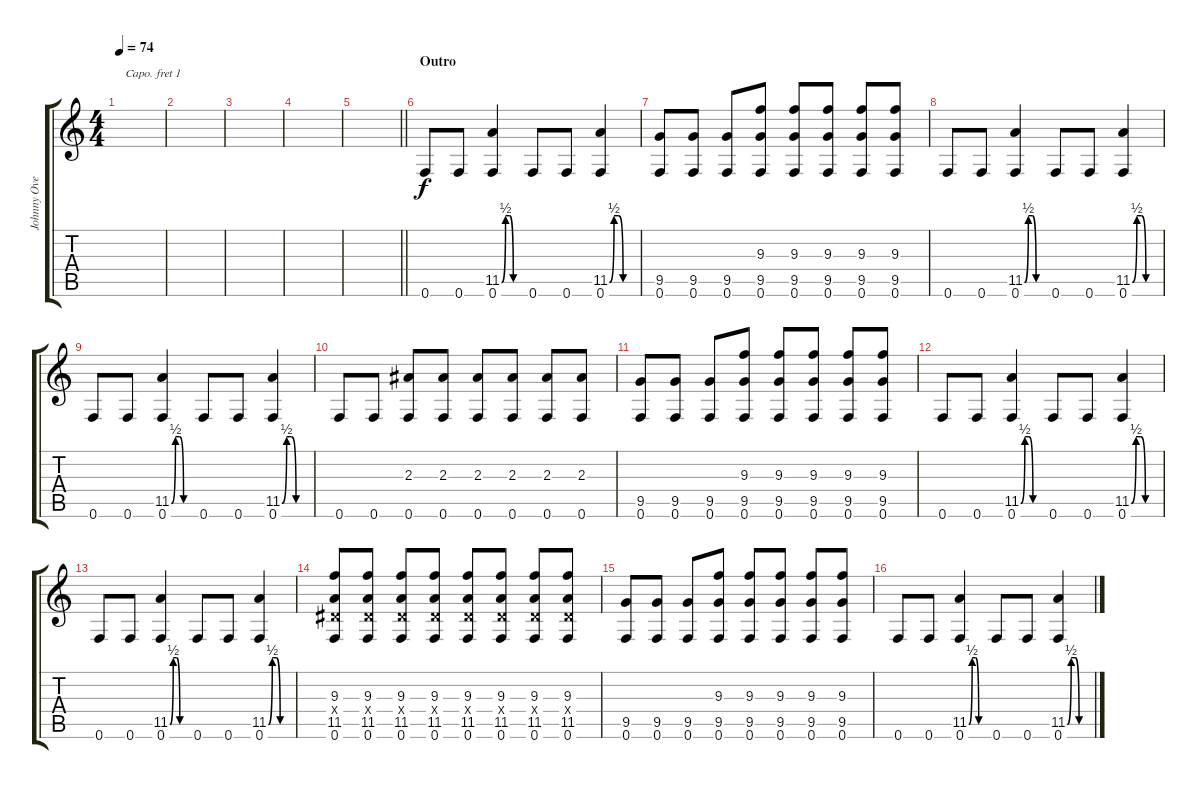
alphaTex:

\track ("Johnny Overdub" "Johnny Ove") {instrument overdrivenguitar}
\staff {score tabs}
\capo 1
\tuning (E4 B3 G3 D3 A2 E2) {hide}
\ts (4 4)
\tempo 74
\clef g2
\ks c
|
|
|
|
\barLineRight lightlight
|
\section ("" "Outro")
0.6.8 0.6.8 (11.5{be (custom 0 0 10 2 20 2 30 0 60 0)} 0.6).4 0.6.8 0.6.8 (11.5{be (custom 0 0 10 2 20 2 30 0 60 0)} 0.6).4 |
(9.5 0.6).8 (9.5 0.6).8 (9.5 0.6).8 (9.3 9.5 0.6).8 (9.3 9.5 0.6).8 (9.3 9.5 0.6).8 (9.3 9.5 0.6).8 (9.3 9.5 0.6).8 |
0.6.8 0.6.8 (11.5{be (custom 0 0 10 2 20 2 30 0 60 0)} 0.6).4 0.6.8 0.6.8 (11.5{be (custom 0 0 10 2 20 2 30 0 60 0)} 0.6).4 |
0.6.8 0.6.8 (11.5{be (custom 0 0 10 2 20 2 30 0 60 0)} 0.6).4 0.6.8 0.6.8 (11.5{be (custom 0 0 10 2 20 2 30 0 60 0)} 0.6).4 |
0.6.8 0.6.8 (2.3 0.6).8 (2.3 0.6).8 (2.3 0.6).8 (2.3 0.6).8 (2.3 0.6).8 (2.3 0.6).8 |
(9.5 0.6).8 (9.5 0.6).8 (9.5 0.6).8 (9.3 9.5 0.6).8 (9.3 9.5 0.6).8 (9.3 9.5 0.6).8 (9.3 9.5 0.6).8 (9.3 9.5 0.6).8 |
0.6.8 0.6.8 (11.5{be (custom 0 0 10 2 20 2 30 0 60 0)} 0.6).4 0.6.8 0.6.8 (11.5{be (custom 0 0 10 2 20 2 30 0 60 0)} 0.6).4 |
0.6.8 0.6.8 (11.5{be (custom 0 0 10 2 20 2 30 0 60 0)} 0.6).4 0.6.8 0.6.8 (11.5{be (custom 0 0 10 2 20 2 30 0 60 0)} 0.6).4 |
(9.3 0.4{x} 11.5 0.6).8 (9.3 0.4{x} 11.5 0.6).8 (9.3 0.4{x} 11.5 0.6).8 (9.3 0.4{x} 11.5 0.6).8 (9.3 0.4{x} 11.5 0.6).8 (9.3 0.4{x} 11.5 0.6).8 (9.3 0.4{x} 11.5 0.6).8 (9.3 0.4{x} 11.5 0.6).8 |
(9.5 0.6).8 (9.5 0.6).8 (9.5 0.6).8 (9.3 9.5 0.6).8 (9.3 9.5 0.6).8 (9.3 9.5 0.6).8 (9.3 9.5 0.6).8 (9.3 9.5 0.6).8 |
0.6.8 0.6.8 (11.5{be (custom 0 0 10 2 20 2 30 0 60 0)} 0.6).4 0.6.8 0.6.8 (11.5{be (custom 0 0 10 2 20 2 30 0 60 0)} 0.6).4
